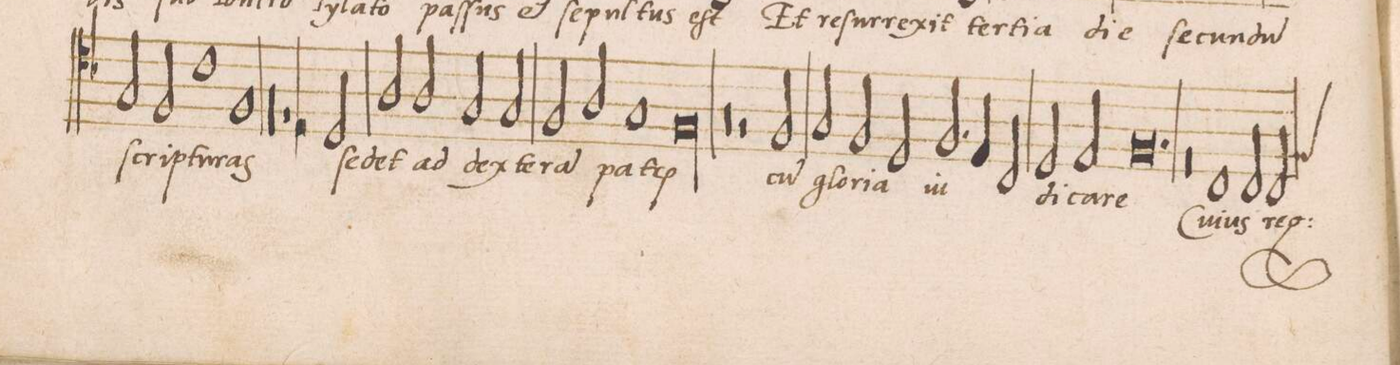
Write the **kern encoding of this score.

**kern	**text
*I"BASSVS	*
*clefC4	*
*k[b-]	*
*met(C|)	*
*M2/1	*
2G/	ſcri-
2F/	-ptu-
1c	-ras
=70-	=70-
1F	.
00r	.
=71-	=71-
=72-	=72-
1r	.
=73	=73
2r	.
2D/	ſe-
2A/	-det
2A/	ad
=74-	=74-
2G/	dex-
2G/	-te-
2F/	-ra(m)
2A/	pa-
=75-	=75-
1G	-tris
00F\	.
=76-	=76-
=77-	=77-
0r	.
=78-	=78-
2r	.
2F/	cu(m)
=79	=79
2G/	glo-
2F/	-ri-
2D/	-a
2.F/	iu-
=80-	=80-
4E/	.
2C/	-di-
2D/	-ca-
2E/	-re
=81-	=81-
0.F	.
=82-	=82-
0r	.
=83-	=83-
1C	Cu-
=84-	=84-
2C/	-ius
2C/	reg:-
*custos:F	*
*-	*-
